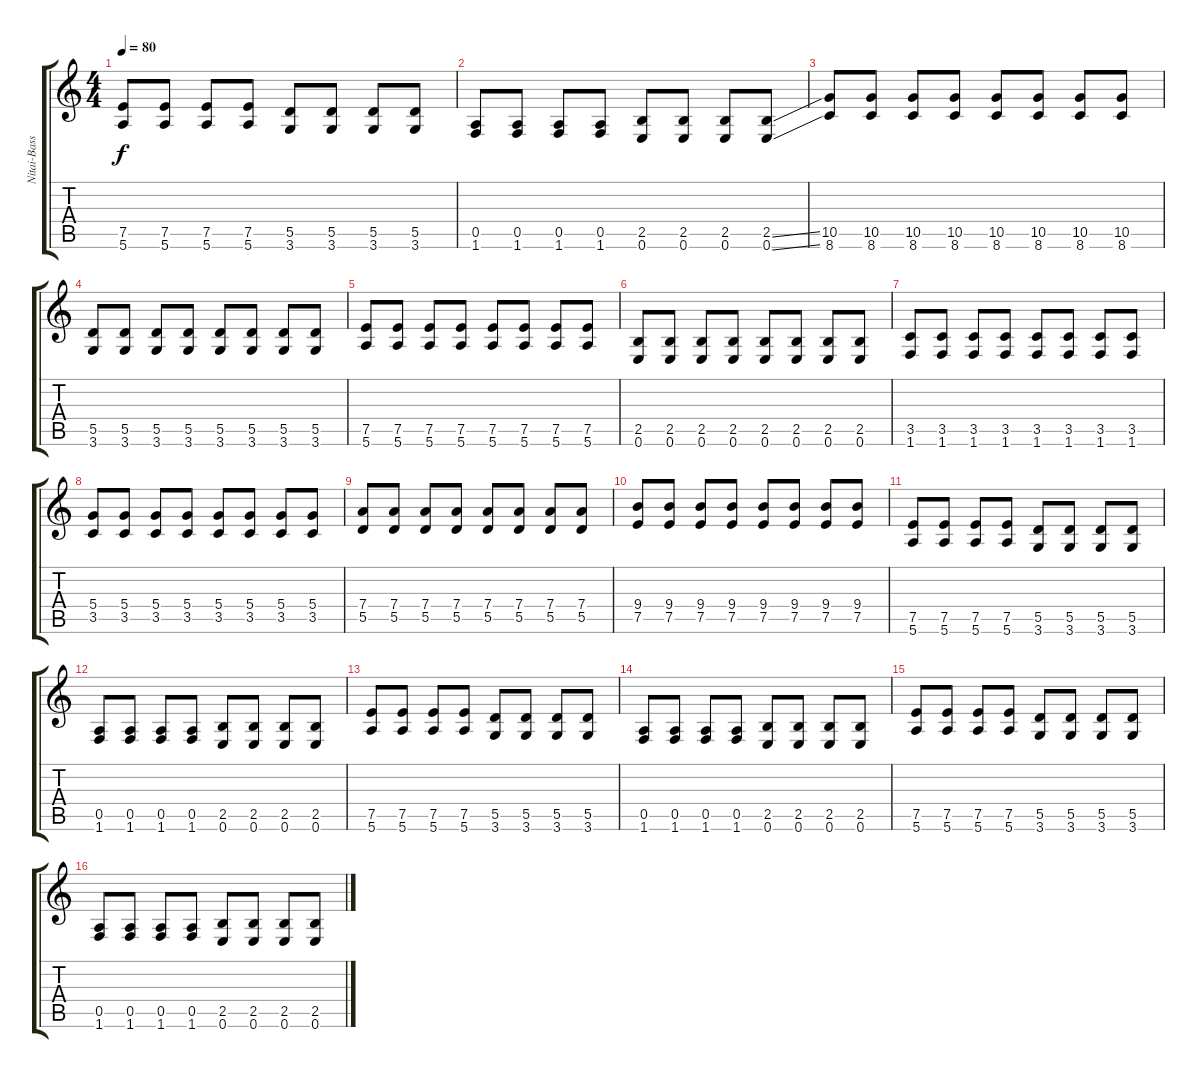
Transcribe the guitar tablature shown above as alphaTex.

\track ("Nitai-Bass" "Nitai-Bass") {instrument electricbassfinger}
\staff {score tabs}
\tuning (E4 B3 G3 D3 A2 E2) {hide}
\ts (4 4)
\tempo 80
\clef g2
\ks c
(7.5 5.6).8{dy f} (7.5 5.6).8 (7.5 5.6).8 (7.5 5.6).8 (5.5 3.6).8 (5.5 3.6).8 (5.5 3.6).8 (5.5 3.6).8 |
(0.5 1.6).8 (0.5 1.6).8 (0.5 1.6).8 (0.5 1.6).8 (2.5 0.6).8 (2.5 0.6).8 (2.5 0.6).8 (2.5{ss} 0.6{ss}).8 |
(10.5 8.6).8 (10.5 8.6).8 (10.5 8.6).8 (10.5 8.6).8 (10.5 8.6).8 (10.5 8.6).8 (10.5 8.6).8 (10.5 8.6).8 |
(5.5 3.6).8 (5.5 3.6).8 (5.5 3.6).8 (5.5 3.6).8 (5.5 3.6).8 (5.5 3.6).8 (5.5 3.6).8 (5.5 3.6).8 |
(7.5 5.6).8 (7.5 5.6).8 (7.5 5.6).8 (7.5 5.6).8 (7.5 5.6).8 (7.5 5.6).8 (7.5 5.6).8 (7.5 5.6).8 |
(2.5 0.6).8 (2.5 0.6).8 (2.5 0.6).8 (2.5 0.6).8 (2.5 0.6).8 (2.5 0.6).8 (2.5 0.6).8 (2.5 0.6).8 |
(3.5 1.6).8 (3.5 1.6).8 (3.5 1.6).8 (3.5 1.6).8 (3.5 1.6).8 (3.5 1.6).8 (3.5 1.6).8 (3.5 1.6).8 |
(5.4 3.5).8 (5.4 3.5).8 (5.4 3.5).8 (5.4 3.5).8 (5.4 3.5).8 (5.4 3.5).8 (5.4 3.5).8 (5.4 3.5).8 |
(7.4 5.5).8 (7.4 5.5).8 (7.4 5.5).8 (7.4 5.5).8 (7.4 5.5).8 (7.4 5.5).8 (7.4 5.5).8 (7.4 5.5).8 |
(9.4 7.5).8 (9.4 7.5).8 (9.4 7.5).8 (9.4 7.5).8 (9.4 7.5).8 (9.4 7.5).8 (9.4 7.5).8 (9.4 7.5).8 |
(7.5 5.6).8 (7.5 5.6).8 (7.5 5.6).8 (7.5 5.6).8 (5.5 3.6).8 (5.5 3.6).8 (5.5 3.6).8 (5.5 3.6).8 |
(0.5 1.6).8 (0.5 1.6).8 (0.5 1.6).8 (0.5 1.6).8 (2.5 0.6).8 (2.5 0.6).8 (2.5 0.6).8 (2.5 0.6).8 |
(7.5 5.6).8 (7.5 5.6).8 (7.5 5.6).8 (7.5 5.6).8 (5.5 3.6).8 (5.5 3.6).8 (5.5 3.6).8 (5.5 3.6).8 |
(0.5 1.6).8 (0.5 1.6).8 (0.5 1.6).8 (0.5 1.6).8 (2.5 0.6).8 (2.5 0.6).8 (2.5 0.6).8 (2.5 0.6).8 |
(7.5 5.6).8 (7.5 5.6).8 (7.5 5.6).8 (7.5 5.6).8 (5.5 3.6).8 (5.5 3.6).8 (5.5 3.6).8 (5.5 3.6).8 |
(0.5 1.6).8 (0.5 1.6).8 (0.5 1.6).8 (0.5 1.6).8 (2.5 0.6).8 (2.5 0.6).8 (2.5 0.6).8 (2.5 0.6).8
